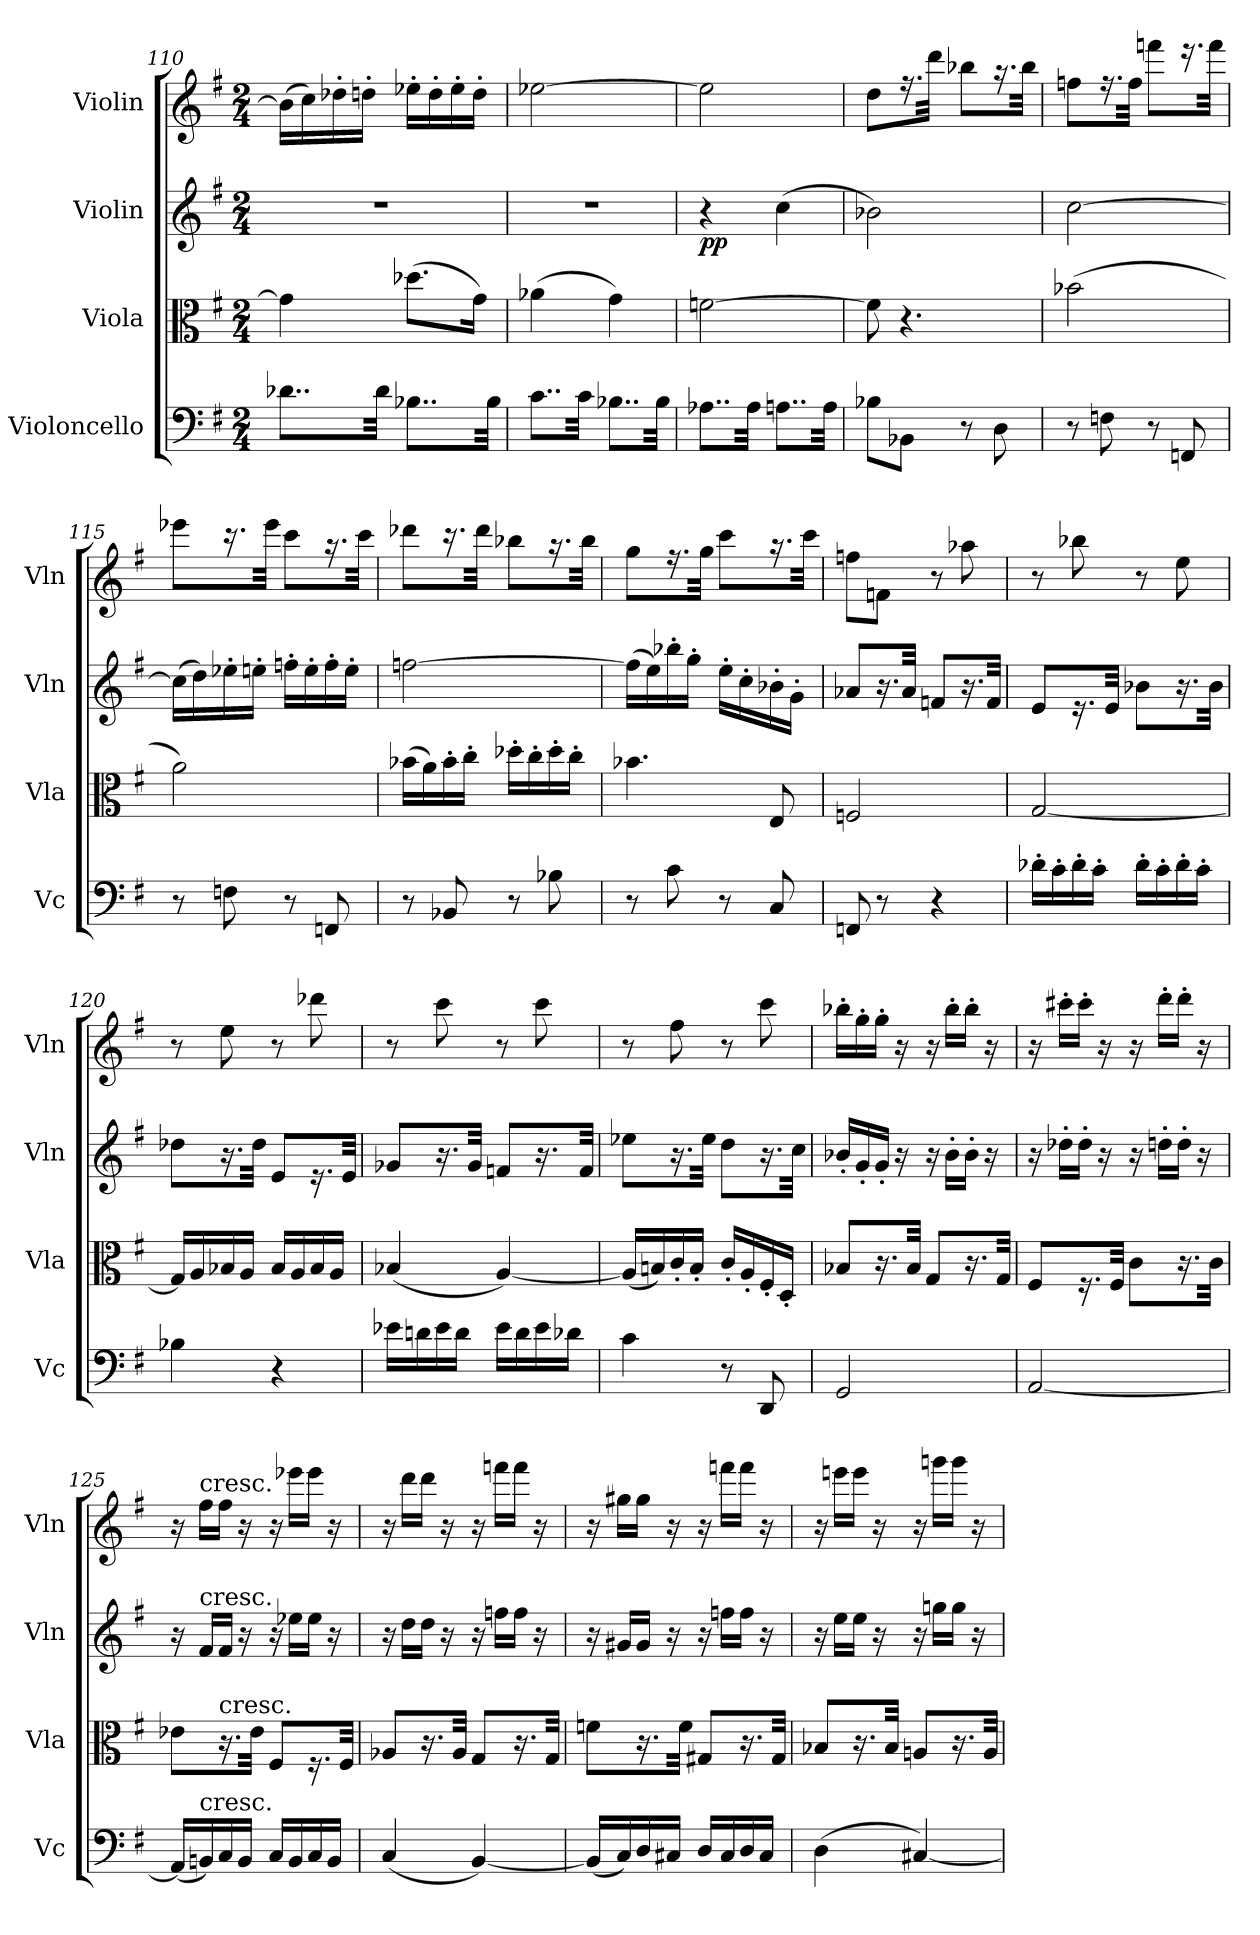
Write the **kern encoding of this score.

**kern	**kern	**kern	**dynam	**kern
*part4	*part3	*part2	*part2	*part1
*staff4	*staff3	*staff2	*staff2	*staff1
*I"Violoncello	*I"Viola	*I"Violin	*	*I"Violin
*I'Vc	*I'Vla	*I'Vln	*	*I'Vln
*clefF4	*clefC3	*clefG2	*	*clefG2
*k[f#]	*k[f#]	*k[f#]	*	*k[f#]
*G:	*G:	*G:	*	*G:
*M2/4	*M2/4	*M2/4	*	*M2/4
=110	=110	=110	=110	=110
8..d-X\L	4g\]	2r	.	(16b-\LL]
.	.	.	.	16cc\)
.	.	.	.	16dd-X'\
.	.	.	.	16ddn'\JJ
32d-\Jkk	.	.	.	.
8..B-X\L	(8.dd-X\L	.	.	16ee-X'\LL
.	.	.	.	16dd'\
.	.	.	.	16ee-'\
.	16g\Jk)	.	.	16dd'\JJ
32B-\Jkk	.	.	.	.
=111	=111	=111	=111	=111
8..c\L	(4a-X\	2r	.	[2ee-X\
32c\Jkk	.	.	.	.
8..B-X\L	4g\)	.	.	.
32B-\Jkk	.	.	.	.
=112	=112	=112	=112	=112
8..A-X\L	[2fn\	4r	pp	2ee-\]
32A-\Jkk	.	.	.	.
8..An\L	.	(4cc\	.	.
32A\Jkk	.	.	.	.
=113	=113	=113	=113	=113
8B-X\L	8fn\]	2b-X\)	.	8dd\L
8BB-X\J	4.r	.	.	16.r
.	.	.	.	32ddd\Jkk
8r	.	.	.	8bb-X\L
8D\	.	.	.	16.r
.	.	.	.	32bb-\Jkk
=114	=114	=114	=114	=114
8r	(2b-X\	[2cc\	.	8ffn\L
8Fn\	.	.	.	16.r
.	.	.	.	32ff\Jkk
8r	.	.	.	8fffn\L
8FFn/	.	.	.	16.r
.	.	.	.	32fff\Jkk
=115	=115	=115	=115	=115
8r	2a\)	(16cc\LL]	.	8eee-X\L
.	.	16dd\)	.	.
8Fn\	.	16ee-X'\	.	16.r
.	.	16een'\JJ	.	.
.	.	.	.	32eee-\Jkk
8r	.	16ffn'\LL	.	8ccc\L
.	.	16ee'\	.	.
8FFn/	.	16ff'\	.	16.r
.	.	16ee'\JJ	.	.
.	.	.	.	32ccc\Jkk
=116	=116	=116	=116	=116
8r	(16b-X\LL	[2ffn\	.	8ddd-X\L
.	16a\)	.	.	.
8BB-X/	16b-'\	.	.	16.r
.	16cc'\JJ	.	.	.
.	.	.	.	32ddd-\Jkk
8r	16dd-X'\LL	.	.	8bb-X\L
.	16cc'\	.	.	.
8B-X\	16dd-'\	.	.	16.r
.	16cc'\JJ	.	.	.
.	.	.	.	32bb-\Jkk
=117	=117	=117	=117	=117
8r	4.b-X\	(16ff\LL]	.	8gg\L
.	.	16ee\)	.	.
8c\	.	16bb-X'\	.	16.r
.	.	16gg'\JJ	.	.
.	.	.	.	32gg\Jkk
8r	.	16ee'\LL	.	8ccc\L
.	.	16cc'\	.	.
8C/	8E/	16b-X'\	.	16.r
.	.	16g'\JJ	.	.
.	.	.	.	32ccc\Jkk
=118	=118	=118	=118	=118
8FFn/	2Fn/	8a-X/L	.	8ffn\L
8r	.	16.r	.	8fn\J
.	.	32a-/Jkk	.	.
4r	.	8fn/L	.	8r
.	.	16.r	.	8aa-X\
.	.	32f/Jkk	.	.
=119	=119	=119	=119	=119
16d-X'\LL	[2G/	8e/L	.	8r
16c'\	.	.	.	.
16d-'\	.	16.r	.	8bb-X\
16c'\JJ	.	.	.	.
.	.	32e/Jkk	.	.
16d-'\LL	.	8b-X\L	.	8r
16c'\	.	.	.	.
16d-'\	.	16.r	.	8ee\
16c'\JJ	.	.	.	.
.	.	32b-\Jkk	.	.
=120	=120	=120	=120	=120
4B-X\	16G/LL]	8dd-X\L	.	8r
.	16A/	.	.	.
.	16B-X/	16.r	.	8ee\
.	16A/JJ	.	.	.
.	.	32dd-\Jkk	.	.
4r	16B-/LL	8e/L	.	8r
.	16A/	.	.	.
.	16B-/	16.r	.	8ddd-X\
.	16A/JJ	.	.	.
.	.	32e/Jkk	.	.
=121	=121	=121	=121	=121
16e-X\LL	(4B-X/	8g-X/L	.	8r
16dn\	.	.	.	.
16e-\	.	16.r	.	8ccc\
16d\JJ	.	.	.	.
.	.	32g-/Jkk	.	.
16e-\LL	[4A/)	8fn/L	.	8r
16d\	.	.	.	.
16e-\	.	16.r	.	8ccc\
16d-X\JJ	.	.	.	.
.	.	32f/Jkk	.	.
=122	=122	=122	=122	=122
4c\	(16A/LL]	8ee-X\L	.	8r
.	16Bn/)	.	.	.
.	16c'/	16.r	.	8ff#\
.	16B'/JJ	.	.	.
.	.	32ee-\Jkk	.	.
8r	16c'/LL	8dd\L	.	8r
.	16A'/	.	.	.
8DD/	16F#'/	16.r	.	8ccc\
.	16D'/JJ	.	.	.
.	.	32cc\Jkk	.	.
=123	=123	=123	=123	=123
2GG/	8B-X/L	16b-X'/LL	.	16bb-X'\LL
.	.	16g'/	.	16gg'\
.	16.r	16g'/JJ	.	16gg'\JJ
.	.	16r	.	16r
.	32B-/Jkk	.	.	.
.	8G/L	16r	.	16r
.	.	16b-'\LL	.	16bb-'\LL
.	16.r	16b-'\JJ	.	16bb-'\JJ
.	.	16r	.	16r
.	32G/Jkk	.	.	.
=124	=124	=124	=124	=124
[2AA/	8F#/L	16r	.	16r
.	.	16dd-X'\LL	.	16ccc#X'\LL
.	16.r	16dd-'\JJ	.	16ccc#'\JJ
.	.	16r	.	16r
.	32F#/Jkk	.	.	.
.	8c\L	16r	.	16r
.	.	16ddn'\LL	.	16ddd'\LL
.	16.r	16dd'\JJ	.	16ddd'\JJ
.	.	16r	.	16r
.	32c\Jkk	.	.	.
=125	=125	=125	=125	=125
(16AA/LL]	8e-X\L	16r	.	16r
!	!	!	!	!LO:TX:t=cresc.
!	!	!LO:TX:t=cresc.	!	!
!LO:TX:t=cresc.	!	!	!	!
16BBn/)	.	16f#/LL	.	16ff#\LL
!	!LO:TX:t=cresc.	!	!	!
16C/	16.r	16f#/JJ	.	16ff#\JJ
16BB/JJ	.	16r	.	16r
.	32e-\Jkk	.	.	.
16C/LL	8F#/L	16r	.	16r
16BB/	.	16ee-X\LL	.	16eee-X\LL
16C/	16.r	16ee-\JJ	.	16eee-\JJ
16BB/JJ	.	16r	.	16r
.	32F#/Jkk	.	.	.
=126	=126	=126	=126	=126
(4C/	8A-X/L	16r	.	16r
.	.	16dd\LL	.	16ddd\LL
.	16.r	16dd\JJ	.	16ddd\JJ
.	.	16r	.	16r
.	32A-/Jkk	.	.	.
[4BB/)	8G/L	16r	.	16r
.	.	16ffn\LL	.	16fffn\LL
.	16.r	16ff\JJ	.	16fff\JJ
.	.	16r	.	16r
.	32G/Jkk	.	.	.
=127	=127	=127	=127	=127
(16BB/LL]	8fn\L	16r	.	16r
16C/)	.	16g#X/LL	.	16gg#X\LL
16D/	16.r	16g#/JJ	.	16gg#\JJ
16C#X/JJ	.	16r	.	16r
.	32f\Jkk	.	.	.
16D/LL	8G#X/L	16r	.	16r
16C#/	.	16ffn\LL	.	16fffn\LL
16D/	16.r	16ff\JJ	.	16fff\JJ
16C#/JJ	.	16r	.	16r
.	32G#/Jkk	.	.	.
=128	=128	=128	=128	=128
(4D\	8B-X/L	16r	.	16r
.	.	16ee\LL	.	16eeen\LL
.	16.r	16ee\JJ	.	16eee\JJ
.	.	16r	.	16r
.	32B-/Jkk	.	.	.
[4C#X/)	8An/L	16r	.	16r
.	.	16ggn\LL	.	16gggn\LL
.	16.r	16gg\JJ	.	16ggg\JJ
.	.	16r	.	16r
.	32A/Jkk	.	.	.
=	=	=	=	=
*-	*-	*-	*-	*-
